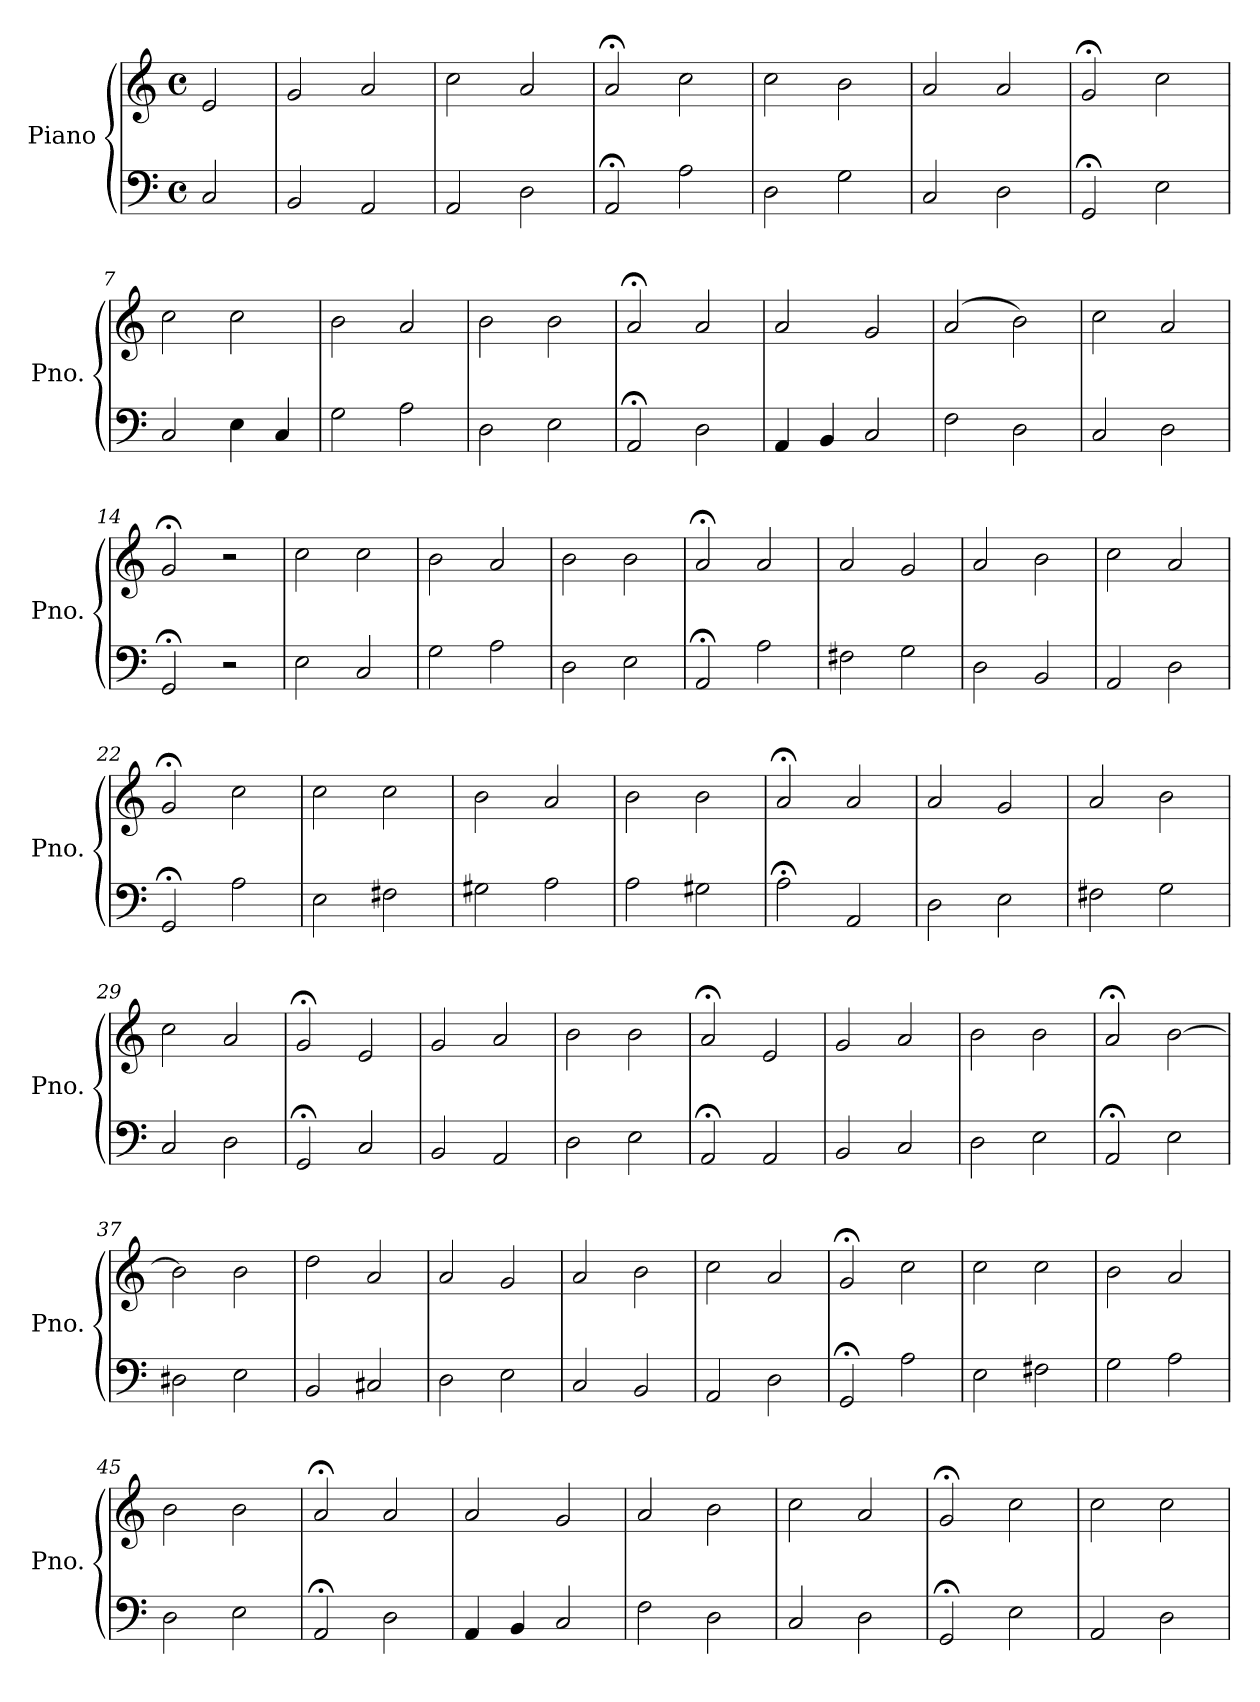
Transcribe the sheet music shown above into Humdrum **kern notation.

**kern	**kern
*part1	*part1
*staff2	*staff1
*I"Piano	*
*I'Pno.	*
*clefF4	*clefG2
*k[]	*k[]
*M4/4	*M4/4
*met(c)	*met(c)
=	=
2C/	2e/
=1	=1
2BB/	2g/
2AA/	2a/
=2	=2
2AA/	2cc\
2D\	2a/
=3	=3
2AA;</	2a;</
2A\	2cc\
=4	=4
2D\	2cc\
2G\	2b\
=5	=5
2C/	2a/
2D\	2a/
=6	=6
2GG;</	2g;</
2E\	2cc\
=7	=7
2C/	2cc\
4E\	2cc\
4C/	.
=8	=8
2G\	2b\
2A\	2a/
=9	=9
2D\	2b\
2E\	2b\
=10	=10
2AA;</	2a;</
2D\	2a/
!!LO:LB:g=z
=11	=11
4AA/	2a/
4BB/	.
2C/	2g/
=12	=12
2F\	(2a/
2D\	2b\)
=13	=13
2C/	2cc\
2D\	2a/
=14	=14
2GG;</	2g;</
2r	2r
=15	=15
2E\	2cc\
2C/	2cc\
=16	=16
2G\	2b\
2A\	2a/
=17	=17
2D\	2b\
2E\	2b\
=18	=18
2AA;</	2a;</
2A\	2a/
=19	=19
2F#X\	2a/
2G\	2g/
=20	=20
2D\	2a/
2BB/	2b\
=21	=21
2AA/	2cc\
2D\	2a/
=22	=22
2GG;</	2g;</
2A\	2cc\
!!LO:LB:g=z
=23	=23
2E\	2cc\
2F#X\	2cc\
=24	=24
2G#X\	2b\
2A\	2a/
=25	=25
2A\	2b\
2G#X\	2b\
=26	=26
2A;<\	2a;</
2AA/	2a/
=27	=27
2D\	2a/
2E\	2g/
=28	=28
2F#X\	2a/
2G\	2b\
=29	=29
2C/	2cc\
2D\	2a/
=30	=30
2GG;</	2g;</
2C/	2e/
=31	=31
2BB/	2g/
2AA/	2a/
=32	=32
2D\	2b\
2E\	2b\
=33	=33
2AA;</	2a;</
2AA/	2e/
=34	=34
2BB/	2g/
2C/	2a/
=35	=35
2D\	2b\
2E\	2b\
!!LO:LB:g=z
=36	=36
2AA;</	2a;</
2E\	[2b\
=37	=37
2D#X\	2b\]
2E\	2b\
=38	=38
2BB/	2dd\
2C#X/	2a/
=39	=39
2D\	2a/
2E\	2g/
=40	=40
2C/	2a/
2BB/	2b\
=41	=41
2AA/	2cc\
2D\	2a/
=42	=42
2GG;</	2g;</
2A\	2cc\
=43	=43
2E\	2cc\
2F#X\	2cc\
=44	=44
2G\	2b\
2A\	2a/
=45	=45
2D\	2b\
2E\	2b\
=46	=46
2AA;</	2a;</
2D\	2a/
!!LO:LB:g=z
=47	=47
4AA/	2a/
4BB/	.
2C/	2g/
=48	=48
2F\	2a/
2D\	2b\
=49	=49
2C/	2cc\
2D\	2a/
=50	=50
2GG;</	2g;</
2E\	2cc\
=51	=51
2AA/	2cc\
2D\	2cc\
=	=
*-	*-
